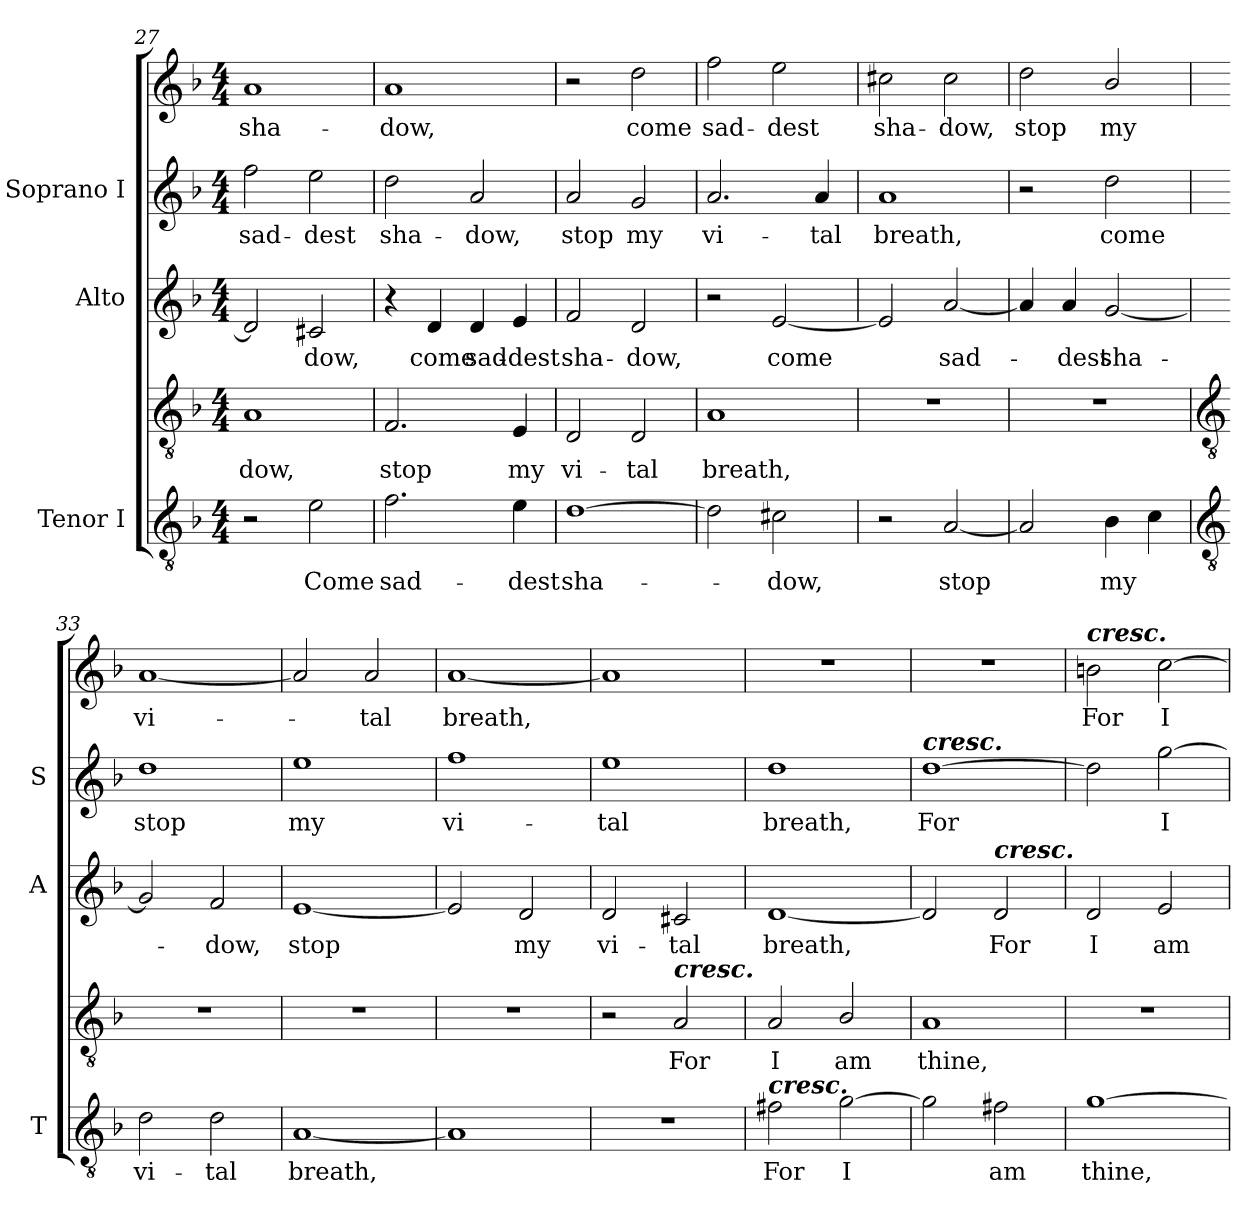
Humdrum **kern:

**kern	**text	**kern	**text	**kern	**text	**kern	**text	**kern	**text
*part3	*part3	*part3	*part3	*part2	*part2	*part1	*part1	*part1	*part1
*staff5	*staff5	*staff4	*staff4	*staff3	*staff3	*staff2	*staff2	*staff1	*staff1
*I"Tenor I	*	*	*	*I"Alto	*	*I"Soprano I	*	*	*
*I'T	*	*	*	*I'A	*	*I'S	*	*	*
*clefGv2	*	*clefGv2	*	*clefG2	*	*clefG2	*	*clefG2	*
*k[b-]	*	*k[b-]	*	*k[b-]	*	*k[b-]	*	*k[b-]	*
*F:	*	*F:	*	*F:	*	*F:	*	*F:	*
*M4/4	*	*M4/4	*	*M4/4	*	*M4/4	*	*M4/4	*
=27	=27	=27	=27	=27	=27	=27	=27	=27	=27
!	!	!	!LO:LY:b	!	!	!	!LO:LY:b	!	!LO:LY:b
2r	.	1A	-dow,	2d]	.	2ff	-sad-	1a	sha-
!	!LO:LY:b	!	!	!	!LO:LY:b	!	!LO:LY:b	!	!
2e	Come	.	.	2c#X	dow,	2ee	-dest	.	.
=28	=28	=28	=28	=28	=28	=28	=28	=28	=28
!	!LO:LY:b	!	!LO:LY:b	!	!	!	!LO:LY:b	!	!LO:LY:b
2.f	sad-	2.F	stop	4r	.	2dd	sha-	1a	dow,
!	!	!	!	!	!LO:LY:b	!	!	!	!
.	.	.	.	4d	come	.	.	.	.
!	!	!	!	!	!LO:LY:b	!	!LO:LY:b	!	!
.	.	.	.	4d	sad-	2a	-dow,	.	.
!	!LO:LY:b	!	!LO:LY:b	!	!LO:LY:b	!	!	!	!
4e	-dest	4E	my	4e	-dest	.	.	.	.
=29	=29	=29	=29	=29	=29	=29	=29	=29	=29
!	!LO:LY:b	!	!LO:LY:b	!	!LO:LY:b	!	!LO:LY:b	!	!
[1d	sha-	2D	vi-	2f	sha-	2a	stop	2r	.
!	!	!	!LO:LY:b	!	!LO:LY:b	!	!LO:LY:b	!	!LO:LY:b
.	.	2D	-tal	2d	-dow,	2g	my	2dd	come
=30	=30	=30	=30	=30	=30	=30	=30	=30	=30
!	!	!	!LO:LY:b	!	!	!	!LO:LY:b	!	!LO:LY:b
2d]	.	1A	breath,	2r	.	2.a	vi-	2ff	sad-
!	!LO:LY:b	!	!	!	!LO:LY:b	!	!	!	!LO:LY:b
2c#X	dow,	.	.	[2e	come	.	.	2ee	-dest
!	!	!	!	!	!	!	!LO:LY:b	!	!
.	.	.	.	.	.	4a	-tal	.	.
=31	=31	=31	=31	=31	=31	=31	=31	=31	=31
!	!	!	!	!	!	!	!LO:LY:b	!	!LO:LY:b
2r	.	1r	.	2e]	.	1a	breath,	2cc#X	sha-
!	!LO:LY:b	!	!	!	!LO:LY:b	!	!	!	!LO:LY:b
[2A	stop	.	.	[2a	sad-	.	.	2cc#	-dow,
=32	=32	=32	=32	=32	=32	=32	=32	=32	=32
!	!	!	!	!	!	!	!	!	!LO:LY:b
2A]	.	1r	.	4a]	.	2r	.	2dd	stop
!	!	!	!	!	!LO:LY:b	!	!	!	!
.	.	.	.	4a	dest	.	.	.	.
!	!LO:LY:b	!	!	!	!LO:LY:b	!	!LO:LY:b	!	!LO:LY:b
4B-	my	.	.	[2g	sha-	2dd	come	2b-/	my
4c	.	.	.	.	.	.	.	.	.
!!LO:LB:g=z
=33	=33	=33	=33	=33	=33	=33	=33	=33	=33
*clefGv2	*	*clefGv2	*	*	*	*	*	*	*
!	!LO:LY:b	!	!	!	!	!	!LO:LY:b	!	!LO:LY:b
2d	vi-	1r	.	2g]	.	1dd	stop	[1a	vi-
!	!LO:LY:b	!	!	!	!LO:LY:b	!	!	!	!
2d	-tal	.	.	2f	dow,	.	.	.	.
=34	=34	=34	=34	=34	=34	=34	=34	=34	=34
!	!LO:LY:b	!	!	!	!LO:LY:b	!	!LO:LY:b	!	!
[1A	breath,	1r	.	[1e	stop	1ee	my	2a]	.
!	!	!	!	!	!	!	!	!	!LO:LY:b
.	.	.	.	.	.	.	.	2a	tal
=35	=35	=35	=35	=35	=35	=35	=35	=35	=35
!	!	!	!	!	!	!	!LO:LY:b	!	!LO:LY:b
1A]	.	1r	.	2e]	.	1ff	vi-	[1a	breath,
!	!	!	!	!	!LO:LY:b	!	!	!	!
.	.	.	.	2d	my	.	.	.	.
=36	=36	=36	=36	=36	=36	=36	=36	=36	=36
!	!	!	!	!	!LO:LY:b	!	!LO:LY:b	!	!
1r	.	2r	.	2d	vi-	1ee	-tal	1a]	.
!	!	!LO:TX:a:Bi:t=cresc.	!	!	!	!	!	!	!
!	!	!	!LO:LY:b	!	!LO:LY:b	!	!	!	!
.	.	2A	For	2c#X	-tal	.	.	.	.
=37	=37	=37	=37	=37	=37	=37	=37	=37	=37
!LO:TX:a:Bi:t=cresc.	!	!	!	!	!	!	!	!	!
!	!LO:LY:b	!	!LO:LY:b	!	!LO:LY:b	!	!LO:LY:b	!	!
2f#X	For	2A	I	[1d	breath,	1dd	breath,	1r	.
!	!LO:LY:b	!	!LO:LY:b	!	!	!	!	!	!
[2g	I	2B-/	am	.	.	.	.	.	.
=38	=38	=38	=38	=38	=38	=38	=38	=38	=38
!	!	!	!	!	!	!LO:TX:a:Bi:t=cresc.	!	!	!
!	!	!	!LO:LY:b	!	!	!	!LO:LY:b	!	!
2g]	.	1A	thine,	2d]	.	[1dd	For	1r	.
!	!	!	!	!LO:TX:a:Bi:t=cresc.	!	!	!	!	!
!	!LO:LY:b	!	!	!	!LO:LY:b	!	!	!	!
2f#X	am	.	.	2d	For	.	.	.	.
=39	=39	=39	=39	=39	=39	=39	=39	=39	=39
!	!	!	!	!	!	!	!	!LO:TX:a:Bi:t=cresc.	!
!	!LO:LY:b	!	!	!	!LO:LY:b	!	!	!	!LO:LY:b
[1g	thine,	1r	.	2d	I	2dd]	.	2bn	For
!	!	!	!	!	!LO:LY:b	!	!LO:LY:b	!	!LO:LY:b
.	.	.	.	2e	am	[2gg	I	[2cc	I
=	=	=	=	=	=	=	=	=	=
*-	*-	*-	*-	*-	*-	*-	*-	*-	*-
